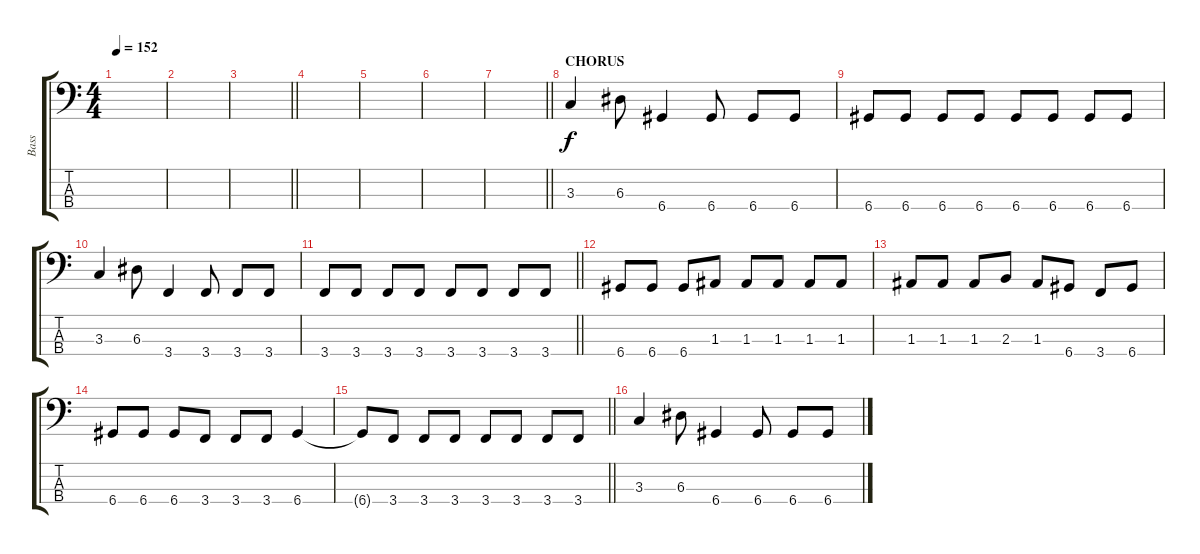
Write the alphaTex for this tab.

\track ("Bass" "Bass") {instrument electricbassfinger}
\staff {score tabs}
\tuning (G2 D2 A1 D1) {hide}
\ts (4 4)
\tempo 152
\clef f4
\ks c
|
|
\barLineRight lightlight
|
|
|
|
\barLineRight lightlight
|
\section ("" "CHORUS")
3.3.4 6.3.8 6.4.4 6.4.8 6.4.8 6.4.8 |
6.4.8 6.4.8 6.4.8 6.4.8 6.4.8 6.4.8 6.4.8 6.4.8 |
3.3.4 6.3.8 3.4.4 3.4.8 3.4.8 3.4.8 |
\barLineRight lightlight
3.4.8 3.4.8 3.4.8 3.4.8 3.4.8 3.4.8 3.4.8 3.4.8 |
6.4.8 6.4.8 6.4.8 1.3.8 1.3.8 1.3.8 1.3.8 1.3.8 |
1.3.8 1.3.8 1.3.8 2.3.8 1.3.8 6.4.8 3.4.8 6.4.8 |
6.4.8 6.4.8 6.4.8 3.4.8 3.4.8 3.4.8 6.4.4 |
\barLineRight lightlight
6.4{t}.8 3.4.8 3.4.8 3.4.8 3.4.8 3.4.8 3.4.8 3.4.8 |
3.3.4 6.3.8 6.4.4 6.4.8 6.4.8 6.4.8
